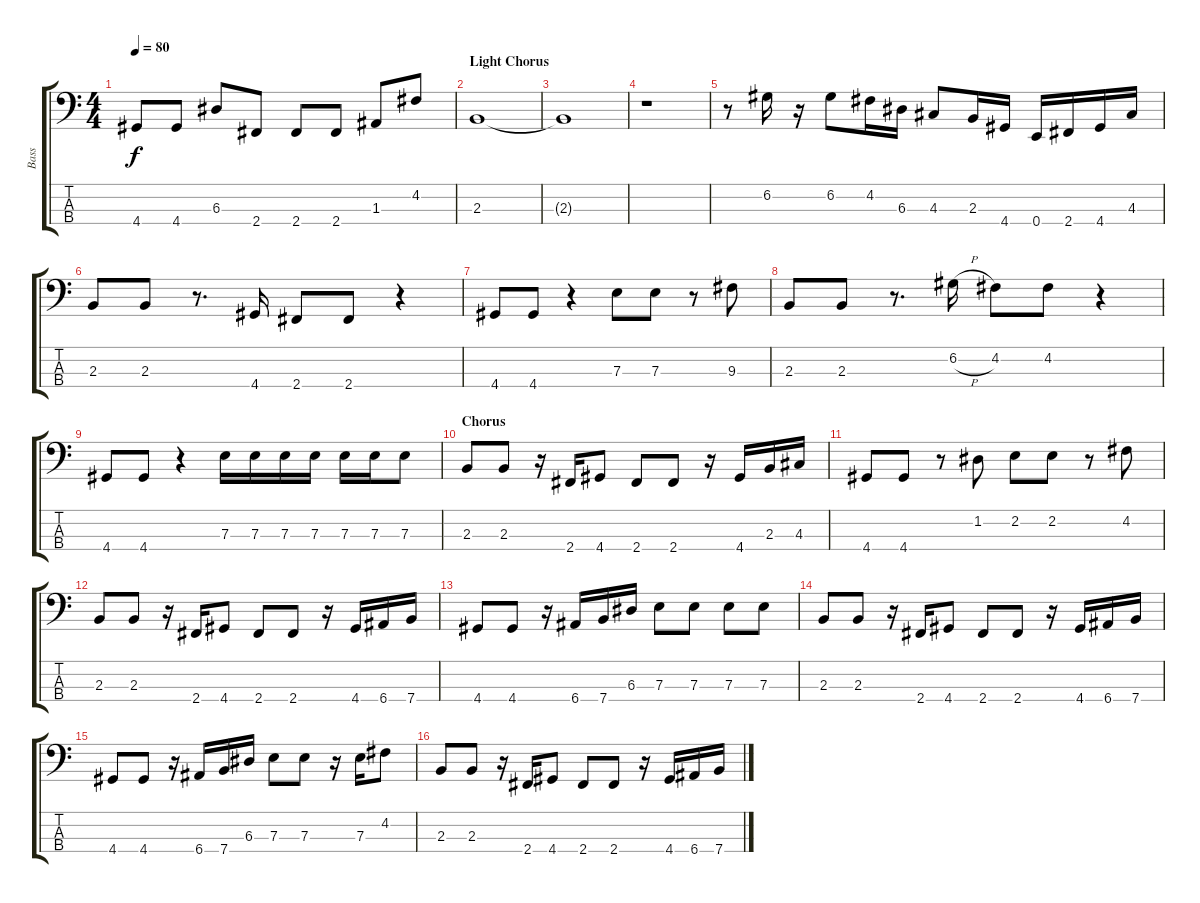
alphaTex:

\track ("Bass" "Bass") {instrument acousticbass}
\staff {score tabs}
\tuning (G2 D2 A1 E1) {hide}
\ts (4 4)
\tempo 80
\clef f4
\ks c
4.4.8{dy f} 4.4.8 6.3.8 2.4.8 2.4.8 2.4.8 1.3.8 4.2.8 |
\section ("" "Light Chorus")
2.3.1 |
2.3{t}.1 |
r.1 |
r.8 6.2.16 r.16 6.2.8 4.2.16 6.3.16 4.3.8 2.3.16 4.4.16 0.4.16 2.4.16 4.4.16 4.3.16 |
2.3.8 2.3.8 r.8{d} 4.4.16 2.4.8 2.4.8 r.4 |
4.4.8 4.4.8 r.4 7.3.8 7.3.8 r.8 9.3.8 |
2.3.8 2.3.8 r.8{d} 6.2{h}.16 4.2.8 4.2.8 r.4 |
4.4.8 4.4.8 r.4 7.3.16 7.3.16 7.3.16 7.3.16 7.3.16 7.3.16 7.3.8 |
\section ("" "Chorus")
2.3.8 2.3.8 r.16 2.4.16 4.4.8 2.4.8 2.4.8 r.16 4.4.16 2.3.16 4.3.16 |
4.4.8 4.4.8 r.8 1.2.8 2.2.8 2.2.8 r.8 4.2.8 |
2.3.8 2.3.8 r.16 2.4.16 4.4.8 2.4.8 2.4.8 r.16 4.4.16 6.4.16 7.4.16 |
4.4.8 4.4.8 r.16 6.4.16 7.4.16 6.3.16 7.3.8 7.3.8 7.3.8 7.3.8 |
2.3.8 2.3.8 r.16 2.4.16 4.4.8 2.4.8 2.4.8 r.16 4.4.16 6.4.16 7.4.16 |
4.4.8 4.4.8 r.16 6.4.16 7.4.16 6.3.16 7.3.8 7.3.8 r.16 7.3.16 4.2.8 |
2.3.8 2.3.8 r.16 2.4.16 4.4.8 2.4.8 2.4.8 r.16 4.4.16 6.4.16 7.4.16
